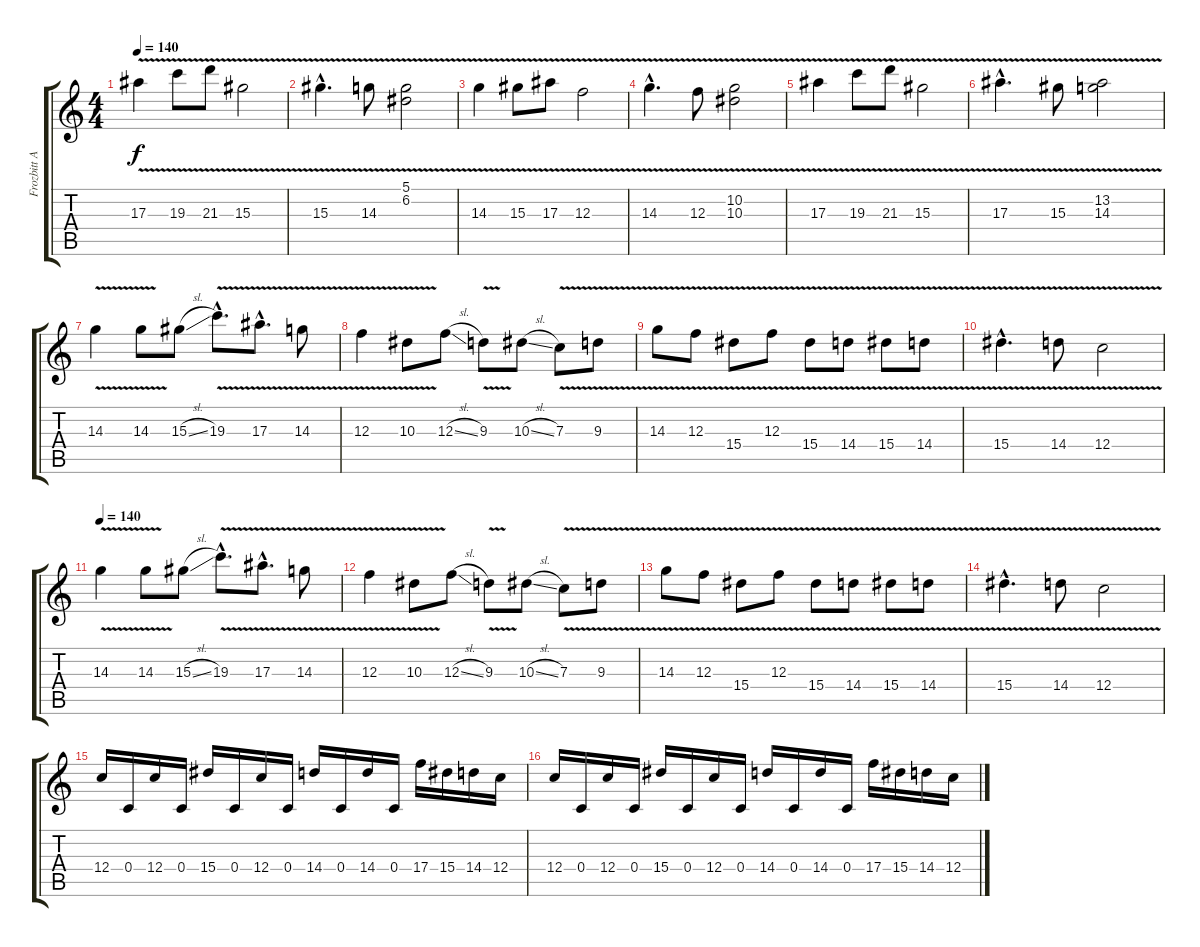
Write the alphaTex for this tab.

\track ("Frozbitt Addictorius" "Frozbitt A") {instrument distortionguitar}
\staff {score tabs}
\tuning (D4 A3 F3 C3 G2 C2) {hide}
\ts (4 4)
\tempo 140
\clef g2
\ks c
17.3{v}.4{dy f} 19.3{v}.8 21.3{v}.8 15.3{v}.2 |
15.3{v hac}.4{d} 14.3{v}.8 (5.1{v} 6.2{v}).2 |
14.3{v}.4 15.3{v}.8 17.3{v}.8 12.3{v}.2 |
14.3{v hac}.4{d} 12.3{v}.8 (10.2 10.3{v}).2 |
17.3{v}.4 19.3{v}.8 21.3{v}.8 15.3{v}.2 |
17.3{v hac}.4{d} 15.3{v}.8 (13.2{v} 14.3).2 |
14.3{v}.4 14.3{v}.8 15.3{sl}.8 19.3{v hac}.8{d} 17.3{v hac}.8{d} 14.3{v}.8 |
12.3{v}.4 10.3{v}.8 12.3{sl}.8 9.3{v}.8 10.3{sl}.8 7.3{v}.8 9.3{v}.8 |
14.3{v}.8 12.3{v}.8 15.4{v}.8 12.3{v}.8 15.4{v}.8 14.4{v}.8 15.4{v}.8 14.4{v}.8 |
15.4{v hac}.4{d} 14.4{v}.8 12.4{v}.2 |
\tempo 140
14.3{v}.4 14.3{v}.8 15.3{sl}.8 19.3{v hac}.8{d} 17.3{v hac}.8{d} 14.3{v}.8 |
12.3{v}.4 10.3{v}.8 12.3{sl}.8 9.3{v}.8 10.3{sl}.8 7.3{v}.8 9.3{v}.8 |
14.3{v}.8 12.3{v}.8 15.4{v}.8 12.3{v}.8 15.4{v}.8 14.4{v}.8 15.4{v}.8 14.4{v}.8 |
15.4{v hac}.4{d} 14.4{v}.8 12.4{v}.2 |
12.4.16 0.4.16 12.4.16 0.4.16 15.4.16 0.4.16 12.4.16 0.4.16 14.4.16 0.4.16 14.4.16 0.4.16 17.4.16 15.4.16 14.4.16 12.4.16 |
12.4.16 0.4.16 12.4.16 0.4.16 15.4.16 0.4.16 12.4.16 0.4.16 14.4.16 0.4.16 14.4.16 0.4.16 17.4.16 15.4.16 14.4.16 12.4.16
